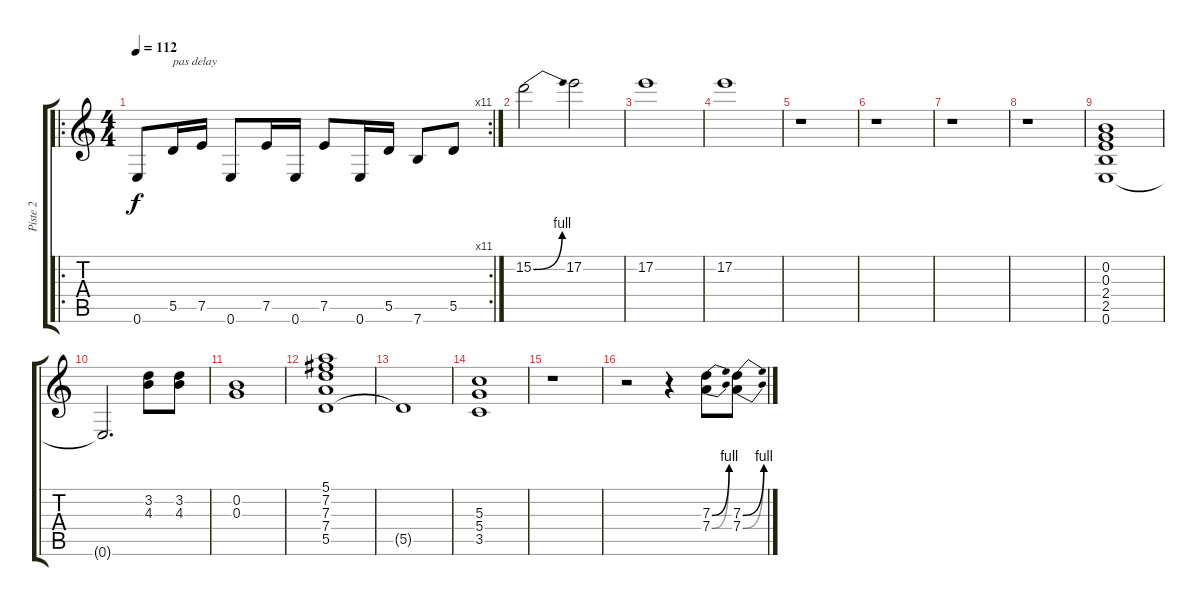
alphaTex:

\track ("Piste 2" "Piste 2") {instrument acousticguitarnylon}
\staff {score tabs}
\tuning (E4 B3 G3 D3 A2 E2) {hide}
\ro
\rc 11
\ts (4 4)
\tempo 112
\clef g2
\ks c
0.6.8{dy f volume 13 balance 12 instrument slapbass2} 5.5.16{txt "pas delay"} 7.5.16 0.6.8 7.5.16 0.6.16 7.5.8 0.6.16 5.5.16 7.6.8 5.5.8 |
15.2{be (bend 0 0 60 4)}.2{volume 13 balance 0 instrument distortionguitar} 17.2.2 |
17.2.1 |
17.2.1 |
r.1 |
r.1 |
r.1 |
r.1 |
(0.2 0.3 2.4 2.5 0.6).1 |
0.6{t}.2{d} (3.2 4.3).8 (3.2 4.3).8 |
(0.2 0.3).1 |
(5.1 7.2 7.3 7.4 5.5).1 |
5.5{t}.1 |
(5.3 5.4 3.5).1 |
r.1 |
r.2 r.4 (7.3{be (bend 0 0 60 4)} 7.4{be (bend 0 0 60 4)}).8 (7.3{be (bend 0 0 60 4)} 7.4{be (bend 0 0 60 4)}).8
